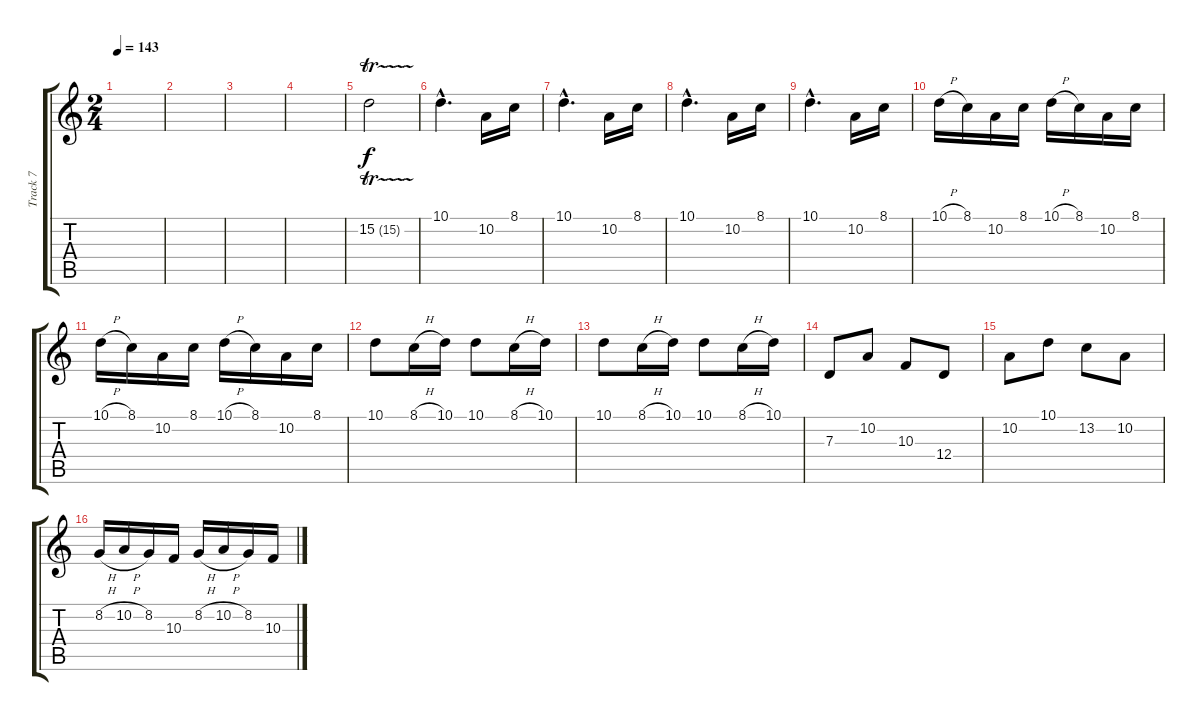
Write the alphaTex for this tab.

\track ("Track 7" "Track 7") {instrument synthdrum}
\staff {score tabs}
\tuning (E4 B3 G3 D3 A2 E2) {hide}
\ts (2 4)
\tempo 143
\clef g2
\ks c
|
|
|
|
15.2{tr (15 32)}.2 |
10.1{hac}.4{d} 10.2.16 8.1.16 |
10.1{hac}.4{d} 10.2.16 8.1.16 |
10.1{hac}.4{d} 10.2.16 8.1.16 |
10.1{hac}.4{d} 10.2.16 8.1.16 |
10.1{h}.16 8.1.16 10.2.16 8.1.16 10.1{h}.16 8.1.16 10.2.16 8.1.16 |
10.1{h}.16 8.1.16 10.2.16 8.1.16 10.1{h}.16 8.1.16 10.2.16 8.1.16 |
10.1.8 8.1{h}.16 10.1.16 10.1.8 8.1{h}.16 10.1.16 |
10.1.8 8.1{h}.16 10.1.16 10.1.8 8.1{h}.16 10.1.16 |
7.3.8 10.2.8 10.3.8 12.4.8 |
10.2.8 10.1.8 13.2.8 10.2.8 |
8.2{h}.16 10.2{h}.16 8.2.16 10.3.16 8.2{h}.16 10.2{h}.16 8.2.16 10.3.16
